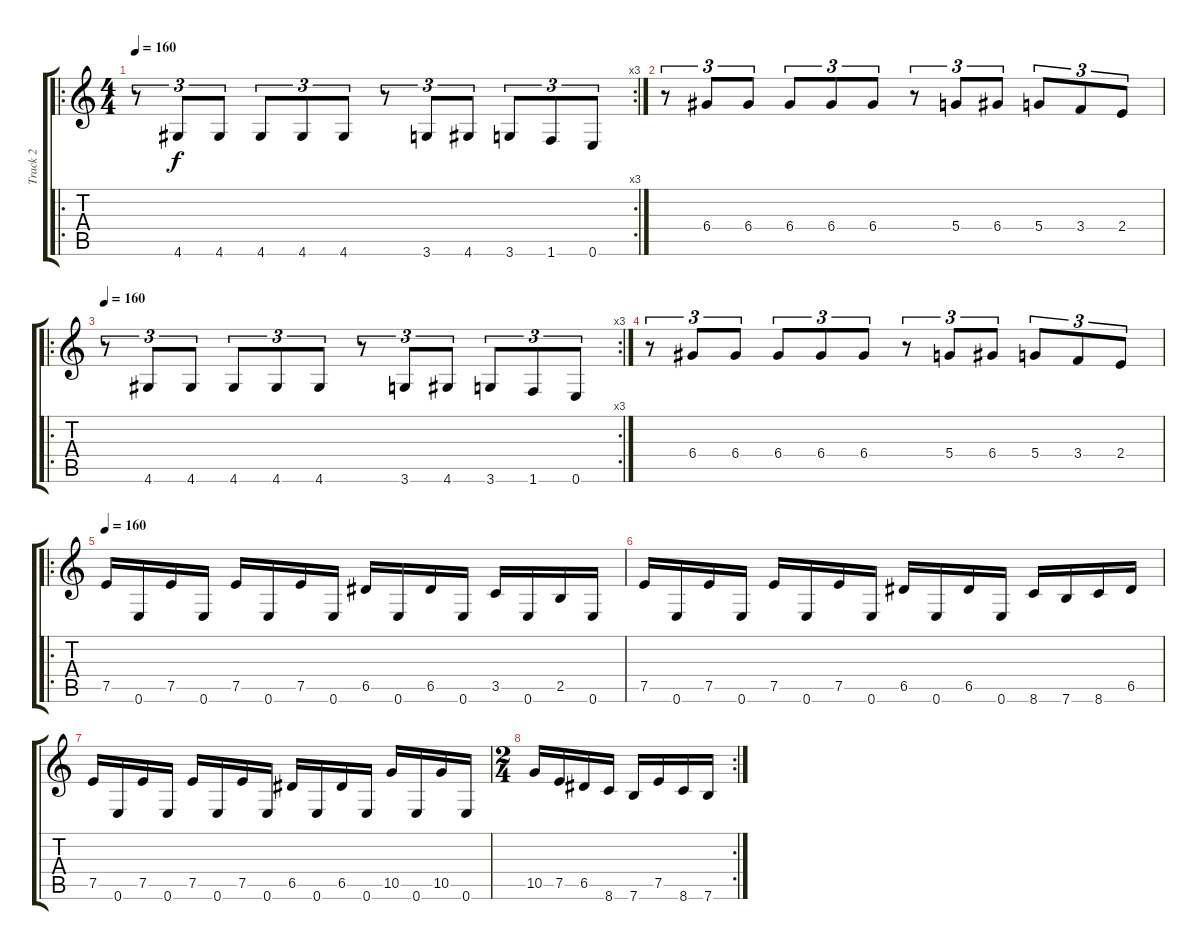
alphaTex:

\track ("Track 2" "Track 2") {instrument distortionguitar}
\staff {score tabs}
\tuning (E4 B3 G3 D3 A2 E2) {hide}
\ro
\rc 3
\ts (4 4)
\tempo 160
\clef g2
\ks c
r.8{tu (3 2) dy f} 4.6.8{tu (3 2)} 4.6.8{tu (3 2)} 4.6.8{tu (3 2)} 4.6.8{tu (3 2)} 4.6.8{tu (3 2)} r.8{tu (3 2)} 3.6.8{tu (3 2)} 4.6.8{tu (3 2)} 3.6.8{tu (3 2)} 1.6.8{tu (3 2)} 0.6.8{tu (3 2)} |
r.8{tu (3 2)} 6.4.8{tu (3 2)} 6.4.8{tu (3 2)} 6.4.8{tu (3 2)} 6.4.8{tu (3 2)} 6.4.8{tu (3 2)} r.8{tu (3 2)} 5.4.8{tu (3 2)} 6.4.8{tu (3 2)} 5.4.8{tu (3 2)} 3.4.8{tu (3 2)} 2.4.8{tu (3 2)} |
\ro
\rc 3
\tempo 160
r.8{tu (3 2)} 4.6.8{tu (3 2)} 4.6.8{tu (3 2)} 4.6.8{tu (3 2)} 4.6.8{tu (3 2)} 4.6.8{tu (3 2)} r.8{tu (3 2)} 3.6.8{tu (3 2)} 4.6.8{tu (3 2)} 3.6.8{tu (3 2)} 1.6.8{tu (3 2)} 0.6.8{tu (3 2)} |
r.8{tu (3 2)} 6.4.8{tu (3 2)} 6.4.8{tu (3 2)} 6.4.8{tu (3 2)} 6.4.8{tu (3 2)} 6.4.8{tu (3 2)} r.8{tu (3 2)} 5.4.8{tu (3 2)} 6.4.8{tu (3 2)} 5.4.8{tu (3 2)} 3.4.8{tu (3 2)} 2.4.8{tu (3 2)} |
\ro
\tempo 160
7.5.16 0.6.16 7.5.16 0.6.16 7.5.16 0.6.16 7.5.16 0.6.16 6.5.16 0.6.16 6.5.16 0.6.16 3.5.16 0.6.16 2.5.16 0.6.16 |
7.5.16 0.6.16 7.5.16 0.6.16 7.5.16 0.6.16 7.5.16 0.6.16 6.5.16 0.6.16 6.5.16 0.6.16 8.6.16 7.6.16 8.6.16 6.5.16 |
7.5.16 0.6.16 7.5.16 0.6.16 7.5.16 0.6.16 7.5.16 0.6.16 6.5.16 0.6.16 6.5.16 0.6.16 10.5.16 0.6.16 10.5.16 0.6.16 |
\rc 2
\ts (2 4)
10.5.16 7.5.16 6.5.16 8.6.16 7.6.16 7.5.16 8.6.16 7.6.16
